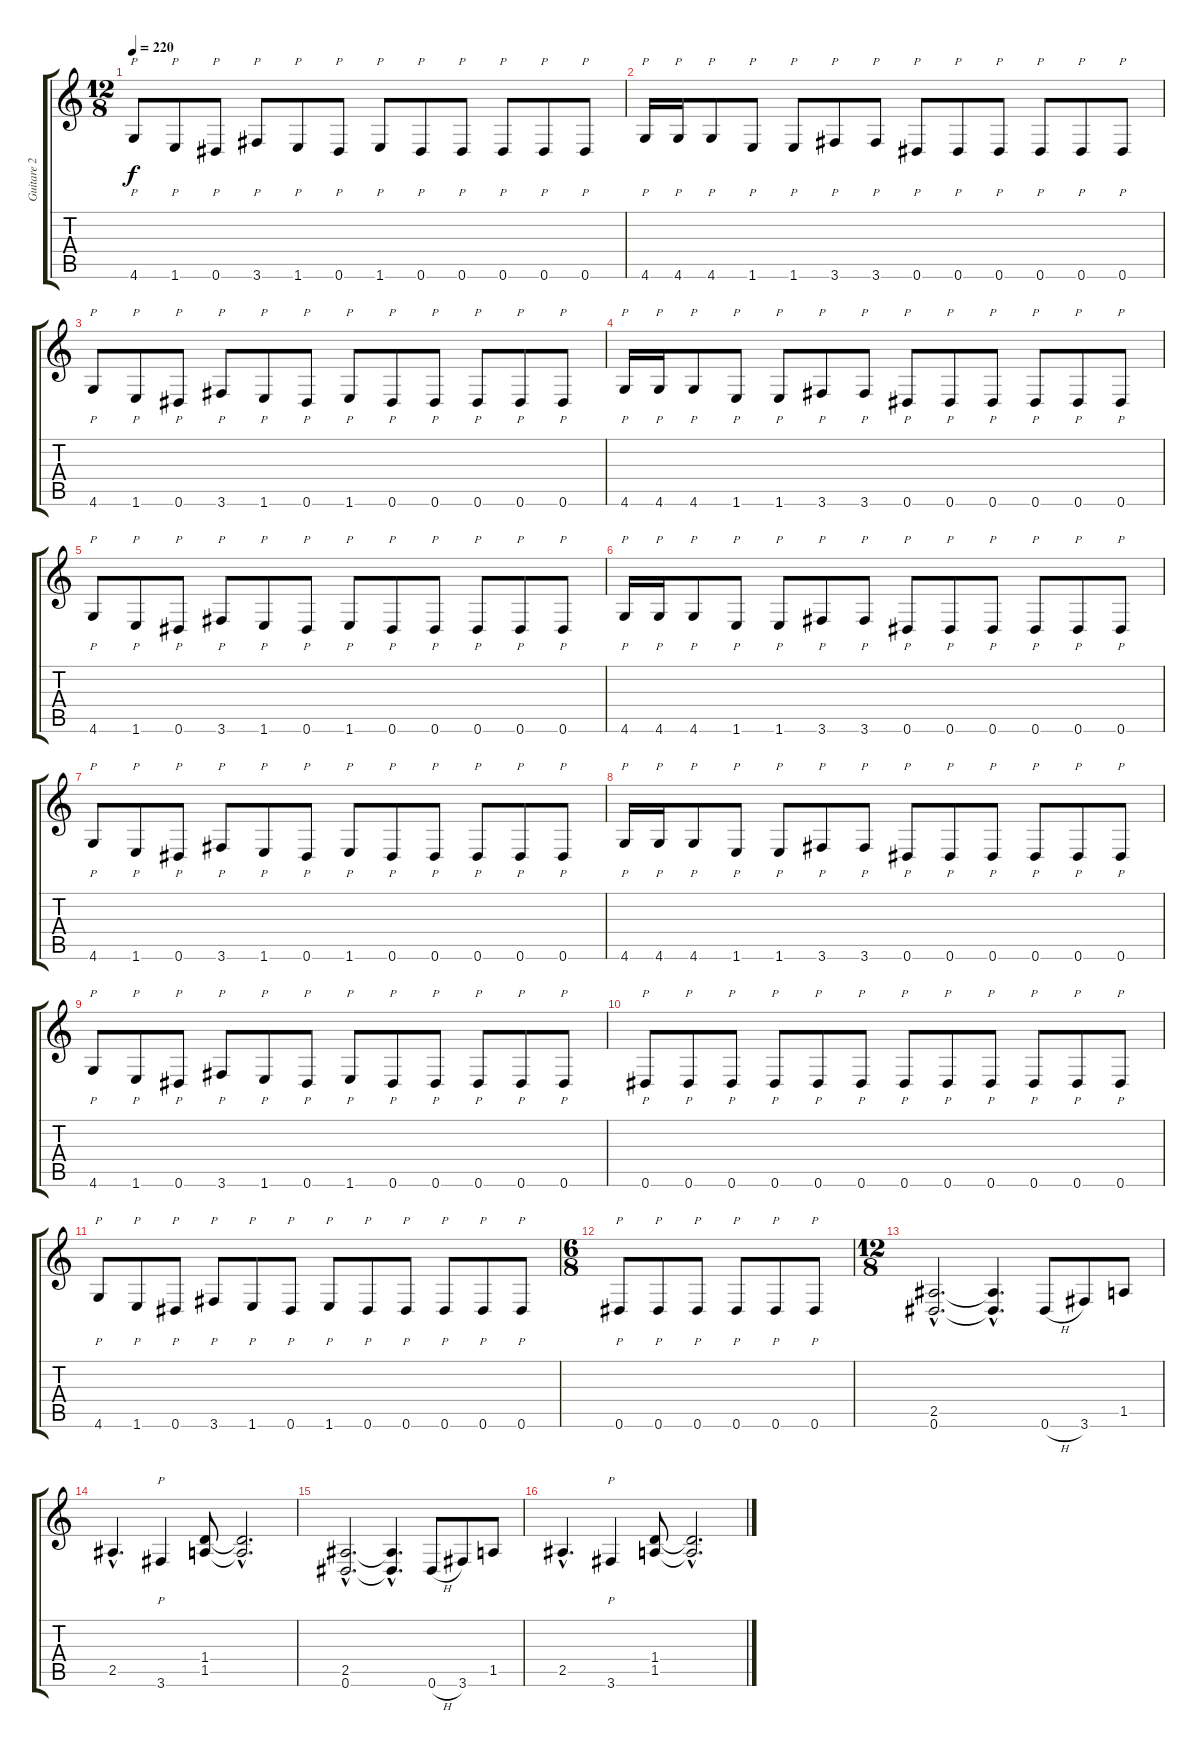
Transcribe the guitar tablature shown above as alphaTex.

\track ("Guitare 2" "Guitare 2") {instrument distortionguitar}
\staff {score tabs}
\tuning (Eb4 Bb3 Gb3 Db3 Ab2 Eb2) {hide}
\ts (12 8)
\tempo 220
\clef g2
\ks c
4.6.8{p dy f} 1.6.8{p} 0.6.8{p} 3.6.8{p} 1.6.8{p} 0.6.8{p} 1.6.8{p} 0.6.8{p} 0.6.8{p} 0.6.8{p} 0.6.8{p} 0.6.8{p} |
4.6.16{p} 4.6.16{p} 4.6.8{p} 1.6.8{p} 1.6.8{p} 3.6.8{p} 3.6.8{p} 0.6.8{p} 0.6.8{p} 0.6.8{p} 0.6.8{p} 0.6.8{p} 0.6.8{p} |
4.6.8{p} 1.6.8{p} 0.6.8{p} 3.6.8{p} 1.6.8{p} 0.6.8{p} 1.6.8{p} 0.6.8{p} 0.6.8{p} 0.6.8{p} 0.6.8{p} 0.6.8{p} |
4.6.16{p} 4.6.16{p} 4.6.8{p} 1.6.8{p} 1.6.8{p} 3.6.8{p} 3.6.8{p} 0.6.8{p} 0.6.8{p} 0.6.8{p} 0.6.8{p} 0.6.8{p} 0.6.8{p} |
4.6.8{p} 1.6.8{p} 0.6.8{p} 3.6.8{p} 1.6.8{p} 0.6.8{p} 1.6.8{p} 0.6.8{p} 0.6.8{p} 0.6.8{p} 0.6.8{p} 0.6.8{p} |
4.6.16{p} 4.6.16{p} 4.6.8{p} 1.6.8{p} 1.6.8{p} 3.6.8{p} 3.6.8{p} 0.6.8{p} 0.6.8{p} 0.6.8{p} 0.6.8{p} 0.6.8{p} 0.6.8{p} |
4.6.8{p} 1.6.8{p} 0.6.8{p} 3.6.8{p} 1.6.8{p} 0.6.8{p} 1.6.8{p} 0.6.8{p} 0.6.8{p} 0.6.8{p} 0.6.8{p} 0.6.8{p} |
4.6.16{p} 4.6.16{p} 4.6.8{p} 1.6.8{p} 1.6.8{p} 3.6.8{p} 3.6.8{p} 0.6.8{p} 0.6.8{p} 0.6.8{p} 0.6.8{p} 0.6.8{p} 0.6.8{p} |
4.6.8{p} 1.6.8{p} 0.6.8{p} 3.6.8{p} 1.6.8{p} 0.6.8{p} 1.6.8{p} 0.6.8{p} 0.6.8{p} 0.6.8{p} 0.6.8{p} 0.6.8{p} |
0.6.8{p} 0.6.8{p} 0.6.8{p} 0.6.8{p} 0.6.8{p} 0.6.8{p} 0.6.8{p} 0.6.8{p} 0.6.8{p} 0.6.8{p} 0.6.8{p} 0.6.8{p} |
4.6.8{p} 1.6.8{p} 0.6.8{p} 3.6.8{p} 1.6.8{p} 0.6.8{p} 1.6.8{p} 0.6.8{p} 0.6.8{p} 0.6.8{p} 0.6.8{p} 0.6.8{p} |
\ts (6 8)
0.6.8{p} 0.6.8{p} 0.6.8{p} 0.6.8{p} 0.6.8{p} 0.6.8{p} |
\ts (12 8)
(2.5{hac} 0.6{hac}).2{d} (2.5{hac t} 0.6{hac t}).4{d} 0.6{h}.8 3.6.8 1.5.8 |
2.5{hac}.4{d} 3.6.4{p} (1.4 1.5).8 (1.4{hac t} 1.5{hac t}).2{d} |
(2.5{hac} 0.6{hac}).2{d} (2.5{hac t} 0.6{hac t}).4{d} 0.6{h}.8 3.6.8 1.5.8 |
2.5{hac}.4{d} 3.6.4{p} (1.4 1.5).8 (1.4{hac t} 1.5{hac t}).2{d}
